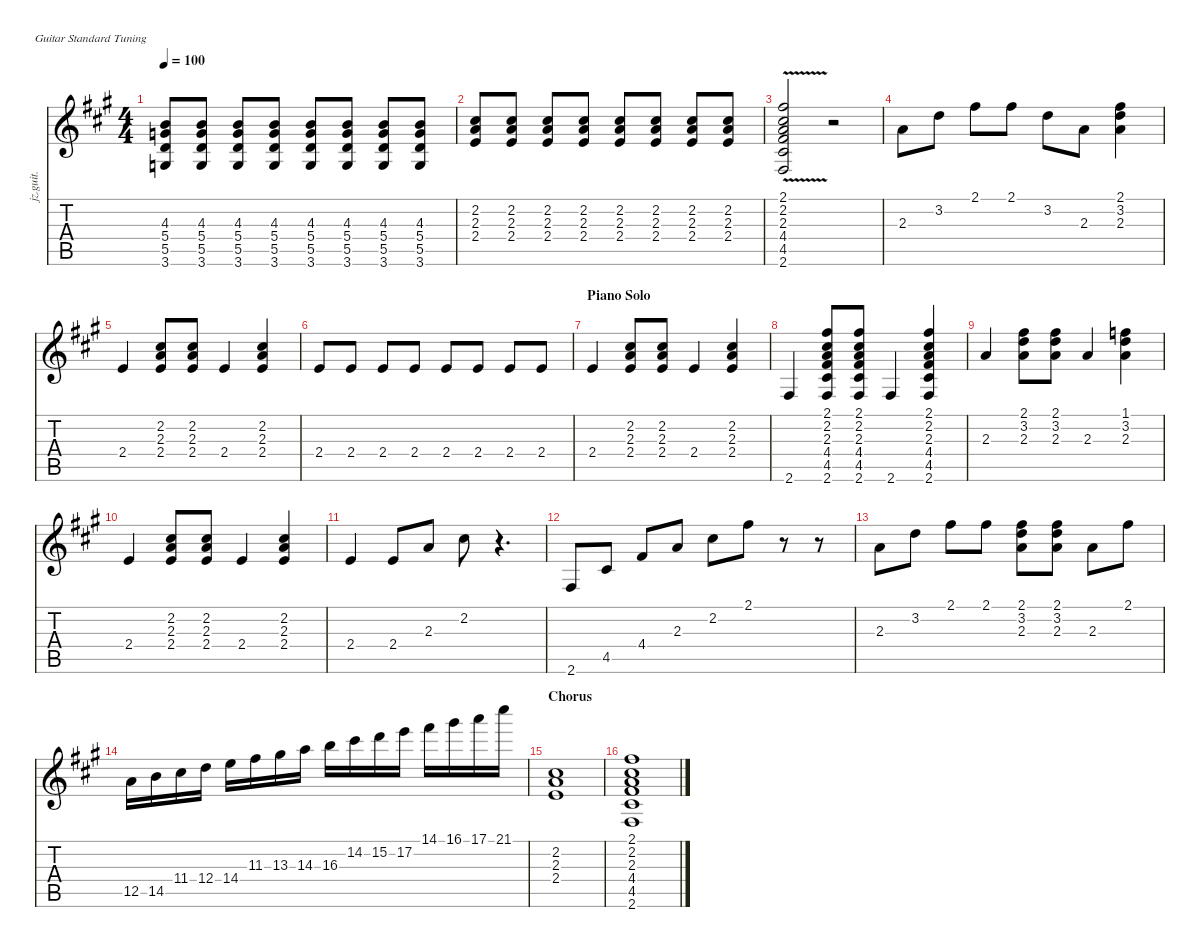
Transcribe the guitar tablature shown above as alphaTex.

\defaultSystemsLayout 4
\hideDynamics
\bracketExtendMode nobrackets
\track ("my guitar (Armando)" "jz.guit.") {mute instrument electricguitarjazz}
\staff {score tabs}
\tuning (E4 B3 G3 D3 A2 E2)
\ts (4 4)
\tempo 100
\clef g2
\ks a
(4.3{acc forcenatural} 5.4{acc forcenatural} 5.5{acc forcenatural} 3.6{acc forcenatural}).8{dy f beam Up} (4.3{acc forcenatural} 5.4{acc forcenatural} 5.5{acc forcenatural} 3.6{acc forcenatural}).8{beam Up} (4.3{acc forcenatural} 5.4{acc forcenatural} 5.5{acc forcenatural} 3.6{acc forcenatural}).8{beam Up} (4.3{acc forcenatural} 5.4{acc forcenatural} 5.5{acc forcenatural} 3.6{acc forcenatural}).8{beam Up} (4.3{acc forcenatural} 5.4{acc forcenatural} 5.5{acc forcenatural} 3.6{acc forcenatural}).8{beam Up} (4.3{acc forcenatural} 5.4{acc forcenatural} 5.5{acc forcenatural} 3.6{acc forcenatural}).8{beam Up} (4.3{acc forcenatural} 5.4{acc forcenatural} 5.5{acc forcenatural} 3.6{acc forcenatural}).8{beam Up} (4.3{acc forcenatural} 5.4{acc forcenatural} 5.5{acc forcenatural} 3.6{acc forcenatural}).8{beam Up} |
(2.2{acc #} 2.3{acc forcenatural} 2.4{acc forcenatural}).8{beam Up} (2.2{acc #} 2.3{acc forcenatural} 2.4{acc forcenatural}).8{beam Up} (2.2{acc #} 2.3{acc forcenatural} 2.4{acc forcenatural}).8{beam Up} (2.2{acc #} 2.3{acc forcenatural} 2.4{acc forcenatural}).8{beam Up} (2.2{acc #} 2.3{acc forcenatural} 2.4{acc forcenatural}).8{beam Up} (2.2{acc #} 2.3{acc forcenatural} 2.4{acc forcenatural}).8{beam Up} (2.2{acc #} 2.3{acc forcenatural} 2.4{acc forcenatural}).8{beam Up} (2.2{acc #} 2.3{acc forcenatural} 2.4{acc forcenatural}).8{beam Up} |
(2.1{acc #} 2.2{v acc #} 2.3{acc forcenatural} 4.4{acc #} 4.5{acc #} 2.6{acc #}).2{beam Up} r.2{beam Down} |
2.3{acc forcenatural}.8{beam Down} 3.2{acc forcenatural}.8{beam Down} 2.1{acc #}.8{beam Down} 2.1{acc #}.8{beam Down} 3.2{acc forcenatural}.8{beam Down} 2.3{acc forcenatural}.8{beam Down} (2.1{acc #} 3.2{acc forcenatural} 2.3{acc forcenatural}).4{beam Down} |
2.4{acc forcenatural}.4{beam Up} (2.2{acc #} 2.3{acc forcenatural} 2.4{acc forcenatural}).8{beam Up} (2.2{acc #} 2.3{acc forcenatural} 2.4{acc forcenatural}).8{beam Up} 2.4{acc forcenatural}.4{beam Up} (2.2{acc #} 2.3{acc forcenatural} 2.4{acc forcenatural}).4{beam Up} |
2.4{acc forcenatural}.8{beam Up} 2.4{acc forcenatural}.8{beam Up} 2.4{acc forcenatural}.8{beam Up} 2.4{acc forcenatural}.8{beam Up} 2.4{acc forcenatural}.8{beam Up} 2.4{acc forcenatural}.8{beam Up} 2.4{acc forcenatural}.8{beam Up} 2.4{acc forcenatural}.8{beam Up} |
\section ("" "Piano Solo")
2.4{acc forcenatural}.4{beam Up} (2.2{acc #} 2.3{acc forcenatural} 2.4{acc forcenatural}).8{beam Up} (2.2{acc #} 2.3{acc forcenatural} 2.4{acc forcenatural}).8{beam Up} 2.4{acc forcenatural}.4{beam Up} (2.2{acc #} 2.3{acc forcenatural} 2.4{acc forcenatural}).4{beam Up} |
2.6{acc #}.4{beam Up} (2.1{acc #} 2.2{acc #} 2.3{acc forcenatural} 4.4{acc #} 4.5{acc #} 2.6{acc #}).8{beam Up} (2.1{acc #} 2.2{acc #} 2.3{acc forcenatural} 4.4{acc #} 4.5{acc #} 2.6{acc #}).8{beam Up} 2.6{acc #}.4{beam Up} (2.1{acc #} 2.2{acc #} 2.3{acc forcenatural} 4.4{acc #} 4.5{acc #} 2.6{acc #}).4{beam Up} |
2.3{acc forcenatural}.4{beam Up} (2.1{acc #} 3.2{acc forcenatural} 2.3{acc forcenatural}).8{beam Down} (2.1{acc #} 3.2{acc forcenatural} 2.3{acc forcenatural}).8{beam Down} 2.3{acc forcenatural}.4{beam Up} (1.1{acc forcenatural} 3.2{acc forcenatural} 2.3{acc forcenatural}).4{beam Down} |
2.4{acc forcenatural}.4{beam Up} (2.2{acc #} 2.3{acc forcenatural} 2.4{acc forcenatural}).8{beam Up} (2.2{acc #} 2.3{acc forcenatural} 2.4{acc forcenatural}).8{beam Up} 2.4{acc forcenatural}.4{beam Up} (2.2{acc #} 2.3{acc forcenatural} 2.4{acc forcenatural}).4{beam Up} |
2.4{acc forcenatural}.4{beam Up} 2.4{acc forcenatural}.8{beam Up} 2.3{acc forcenatural}.8{beam Up} 2.2{acc #}.8{beam Down} r.4{d beam Down} |
2.6{acc #}.8{beam Up} 4.5{acc #}.8{beam Up} 4.4{acc #}.8{beam Up} 2.3{acc forcenatural}.8{beam Up} 2.2{acc #}.8{beam Down} 2.1{acc #}.8{beam Down} r.8{beam Down} r.8{beam Down} |
2.3{acc forcenatural}.8{beam Down} 3.2{acc forcenatural}.8{beam Down} 2.1{acc #}.8{beam Down} 2.1{acc #}.8{beam Down} (2.1{acc #} 3.2{acc forcenatural} 2.3{acc forcenatural}).8{beam Down} (2.1{acc #} 3.2{acc forcenatural} 2.3{acc forcenatural}).8{beam Down} 2.3{acc forcenatural}.8{beam Down} 2.1{acc #}.8{beam Down} |
12.5{acc forcenatural}.16{beam Down} 14.5{acc forcenatural}.16{beam Down} 11.4{acc #}.16{beam Down} 12.4{acc forcenatural}.16{beam Down} 14.4{acc forcenatural}.16{beam Down} 11.3{acc #}.16{beam Down} 13.3{acc #}.16{beam Down} 14.3{acc forcenatural}.16{beam Down} 16.3{acc forcenatural}.16{beam Down} 14.2{acc #}.16{beam Down} 15.2{acc forcenatural}.16{beam Down} 17.2{acc forcenatural}.16{beam Down} 14.1{acc #}.16{beam Down} 16.1{acc #}.16{beam Down} 17.1{acc forcenatural}.16{beam Down} 21.1{acc #}.16{beam Down} |
\section ("" "Chorus")
(2.2{acc #} 2.3{acc forcenatural} 2.4{acc forcenatural}).1{beam Up} |
(2.1{acc #} 2.2{acc #} 2.3{acc forcenatural} 4.4{acc #} 4.5{acc #} 2.6{acc #}).1{beam Up}
